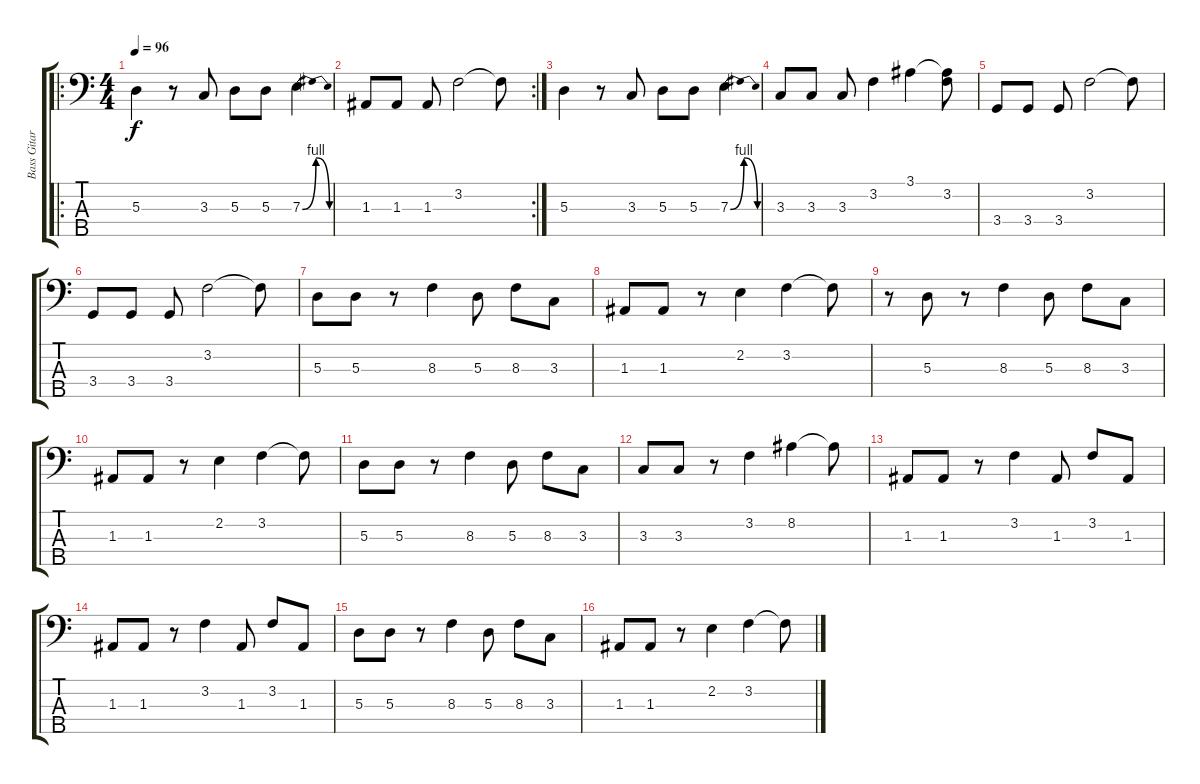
\track ("Bass Gitar" "Bass Gitar") {instrument electricbassfinger}
\staff {score tabs}
\tuning (G2 D2 A1 E1 B0) {hide}
\ro
\ts (4 4)
\tempo 96
\clef f4
\ks c
5.3.4{dy f} r.8 3.3.8 5.3.8 5.3.8 7.3{be (bendrelease 0 0 30 4 30 4 60 0)}.4 |
\rc 2
1.3.8 1.3.8 1.3.8 3.2.2 3.2{t}.8 |
5.3.4 r.8 3.3.8 5.3.8 5.3.8 7.3{be (bendrelease 0 0 30 4 30 4 60 0)}.4 |
3.3.8 3.3.8 3.3.8 3.2.4 3.1.4 (3.1{t} 3.2).8 |
3.4.8 3.4.8 3.4.8 3.2.2 3.2{t}.8 |
3.4.8 3.4.8 3.4.8 3.2.2 3.2{t}.8 |
5.3.8 5.3.8 r.8 8.3.4 5.3.8 8.3.8 3.3.8 |
1.3.8 1.3.8 r.8 2.2.4 3.2.4 3.2{t}.8 |
r.8 5.3.8 r.8 8.3.4 5.3.8 8.3.8 3.3.8 |
1.3.8 1.3.8 r.8 2.2.4 3.2.4 3.2{t}.8 |
5.3.8 5.3.8 r.8 8.3.4 5.3.8 8.3.8 3.3.8 |
3.3.8 3.3.8 r.8 3.2.4 8.2.4 8.2{t}.8 |
1.3.8 1.3.8 r.8 3.2.4 1.3.8 3.2.8 1.3.8 |
1.3.8 1.3.8 r.8 3.2.4 1.3.8 3.2.8 1.3.8 |
5.3.8 5.3.8 r.8 8.3.4 5.3.8 8.3.8 3.3.8 |
1.3.8 1.3.8 r.8 2.2.4 3.2.4 3.2{t}.8
